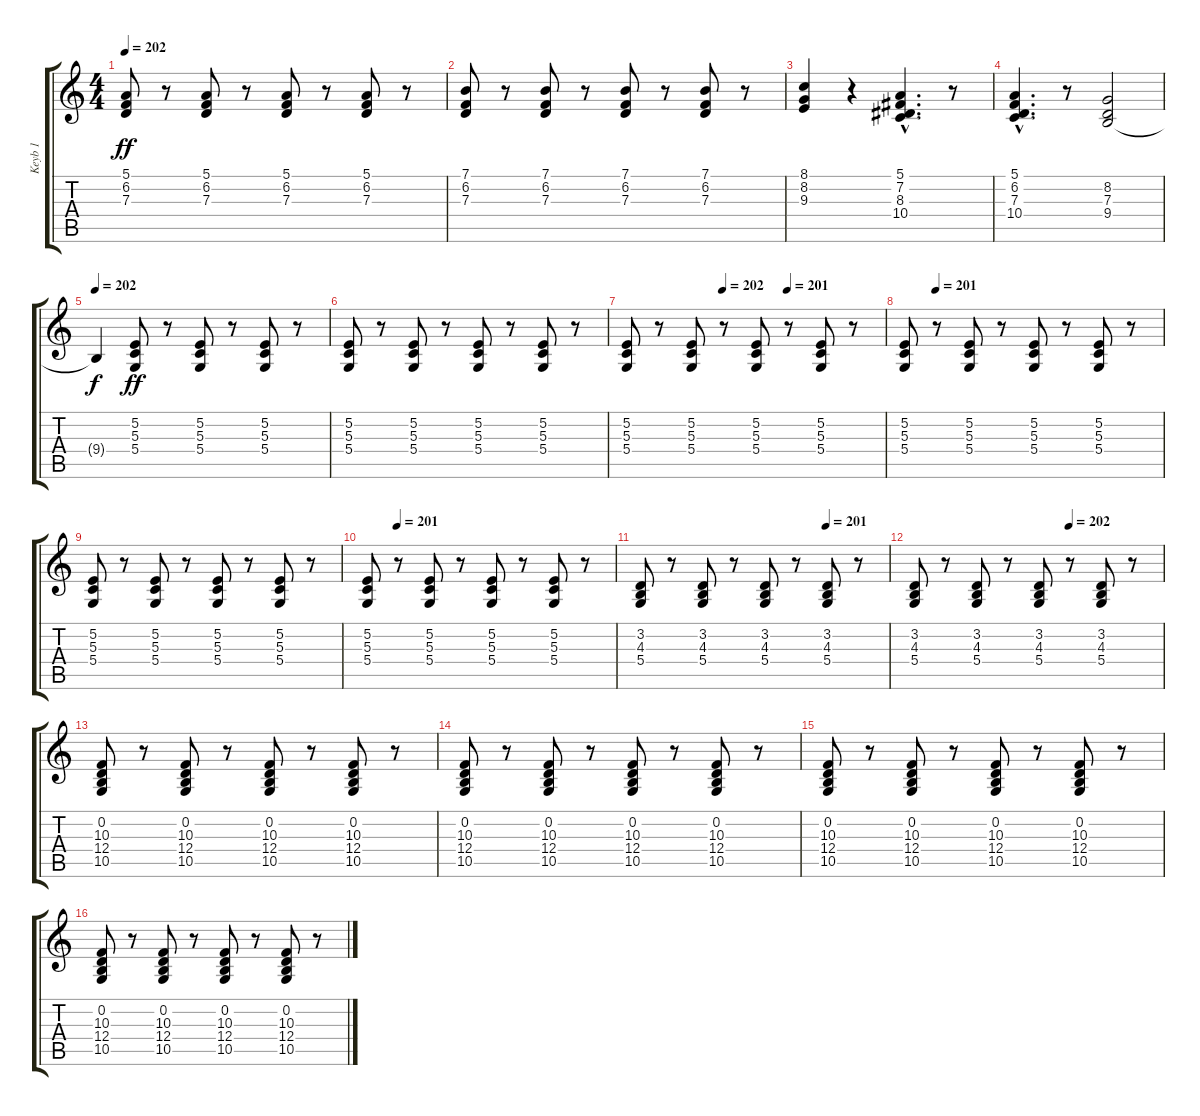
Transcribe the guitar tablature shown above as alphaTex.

\track ("Keyb 1" "Keyb 1") {instrument honkytonkpiano}
\staff {score tabs}
\tuning (E4 B3 G3 D3 A2 E2) {hide}
\ts (4 4)
\tempo 202
\clef g2
\ks c
(5.1 6.2 7.3).8{dy ff} r.8 (5.1 6.2 7.3).8 r.8 (5.1 6.2 7.3).8 r.8 (5.1 6.2 7.3).8 r.8 |
(7.1 6.2 7.3).8 r.8 (7.1 6.2 7.3).8 r.8 (7.1 6.2 7.3).8 r.8 (7.1 6.2 7.3).8 r.8 |
(8.1 8.2 9.3).4 r.4 (5.1{hac} 7.2{hac} 8.3{hac} 10.4{hac}).4{d} r.8 |
(5.1{hac} 6.2{hac} 7.3{hac} 10.4{hac}).4{d} r.8 (8.2 7.3 9.4).2 |
\tempo 202
9.4{t}.4{dy f} (5.2 5.3 5.4).8{dy ff} r.8 (5.2 5.3 5.4).8 r.8 (5.2 5.3 5.4).8 r.8 |
(5.2 5.3 5.4).8 r.8 (5.2 5.3 5.4).8 r.8 (5.2 5.3 5.4).8 r.8 (5.2 5.3 5.4).8 r.8 |
\tempo (202 0.375)
\tempo (201 0.625)
(5.2 5.3 5.4).8 r.8 (5.2 5.3 5.4).8 r.8 (5.2 5.3 5.4).8 r.8 (5.2 5.3 5.4).8 r.8 |
\tempo (201 0.125)
(5.2 5.3 5.4).8 r.8 (5.2 5.3 5.4).8 r.8 (5.2 5.3 5.4).8 r.8 (5.2 5.3 5.4).8 r.8 |
(5.2 5.3 5.4).8 r.8 (5.2 5.3 5.4).8 r.8 (5.2 5.3 5.4).8 r.8 (5.2 5.3 5.4).8 r.8 |
\tempo (201 0.125)
(5.2 5.3 5.4).8 r.8 (5.2 5.3 5.4).8 r.8 (5.2 5.3 5.4).8 r.8 (5.2 5.3 5.4).8 r.8 |
\tempo (201 0.75)
(3.2 4.3 5.4).8 r.8 (3.2 4.3 5.4).8 r.8 (3.2 4.3 5.4).8 r.8 (3.2 4.3 5.4).8 r.8 |
\tempo (202 0.625)
(3.2 4.3 5.4).8 r.8 (3.2 4.3 5.4).8 r.8 (3.2 4.3 5.4).8 r.8 (3.2 4.3 5.4).8 r.8 |
(0.2 10.3 12.4 10.5).8 r.8 (0.2 10.3 12.4 10.5).8 r.8 (0.2 10.3 12.4 10.5).8 r.8 (0.2 10.3 12.4 10.5).8 r.8 |
(0.2 10.3 12.4 10.5).8 r.8 (0.2 10.3 12.4 10.5).8 r.8 (0.2 10.3 12.4 10.5).8 r.8 (0.2 10.3 12.4 10.5).8 r.8 |
(0.2 10.3 12.4 10.5).8 r.8 (0.2 10.3 12.4 10.5).8 r.8 (0.2 10.3 12.4 10.5).8 r.8 (0.2 10.3 12.4 10.5).8 r.8 |
(0.2 10.3 12.4 10.5).8 r.8 (0.2 10.3 12.4 10.5).8 r.8 (0.2 10.3 12.4 10.5).8 r.8 (0.2 10.3 12.4 10.5).8 r.8
